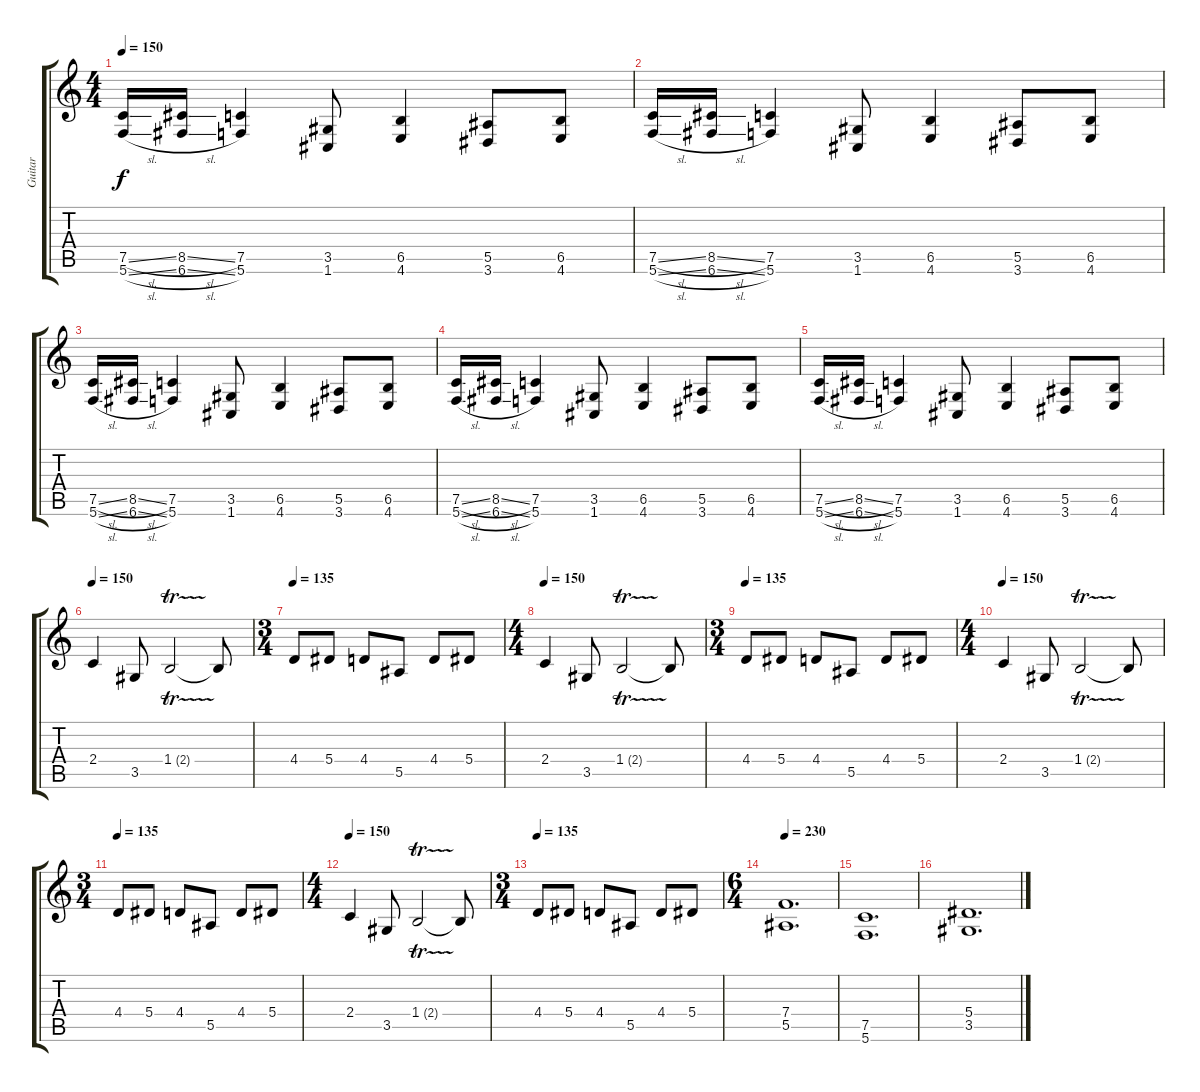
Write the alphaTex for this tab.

\track ("Guitar" "Guitar") {instrument overdrivenguitar}
\staff {score tabs}
\tuning (C4 G3 Eb3 Bb2 F2 C2) {hide}
\ts (4 4)
\tempo 150
\clef g2
\ks c
(7.5{sl} 5.6{sl}).16{dy f} (8.5{sl} 6.6{sl}).16 (7.5 5.6).4 (3.5 1.6).8 (6.5 4.6).4 (5.5 3.6).8 (6.5 4.6).8 |
(7.5{sl} 5.6{sl}).16 (8.5{sl} 6.6{sl}).16 (7.5 5.6).4 (3.5 1.6).8 (6.5 4.6).4 (5.5 3.6).8 (6.5 4.6).8 |
(7.5{sl} 5.6{sl}).16 (8.5{sl} 6.6{sl}).16 (7.5 5.6).4 (3.5 1.6).8 (6.5 4.6).4 (5.5 3.6).8 (6.5 4.6).8 |
(7.5{sl} 5.6{sl}).16 (8.5{sl} 6.6{sl}).16 (7.5 5.6).4 (3.5 1.6).8 (6.5 4.6).4 (5.5 3.6).8 (6.5 4.6).8 |
(7.5{sl} 5.6{sl}).16 (8.5{sl} 6.6{sl}).16 (7.5 5.6).4 (3.5 1.6).8 (6.5 4.6).4 (5.5 3.6).8 (6.5 4.6).8 |
\tempo 150
2.4.4 3.5.8 1.4{tr (2 16)}.2 1.4{t}.8 |
\ts (3 4)
\tempo 135
4.4.8 5.4.8 4.4.8 5.5.8 4.4.8 5.4.8 |
\ts (4 4)
\tempo 150
2.4.4 3.5.8 1.4{tr (2 16)}.2 1.4{t}.8 |
\ts (3 4)
\tempo 135
4.4.8 5.4.8 4.4.8 5.5.8 4.4.8 5.4.8 |
\ts (4 4)
\tempo 150
2.4.4 3.5.8 1.4{tr (2 16)}.2 1.4{t}.8 |
\ts (3 4)
\tempo 135
4.4.8 5.4.8 4.4.8 5.5.8 4.4.8 5.4.8 |
\ts (4 4)
\tempo 150
2.4.4 3.5.8 1.4{tr (2 16)}.2 1.4{t}.8 |
\ts (3 4)
\tempo 135
4.4.8 5.4.8 4.4.8 5.5.8 4.4.8 5.4.8 |
\ts (6 4)
\tempo 230
(7.4 5.5).1{d} |
(7.5 5.6).1{d} |
(5.4 3.5).1{d}
